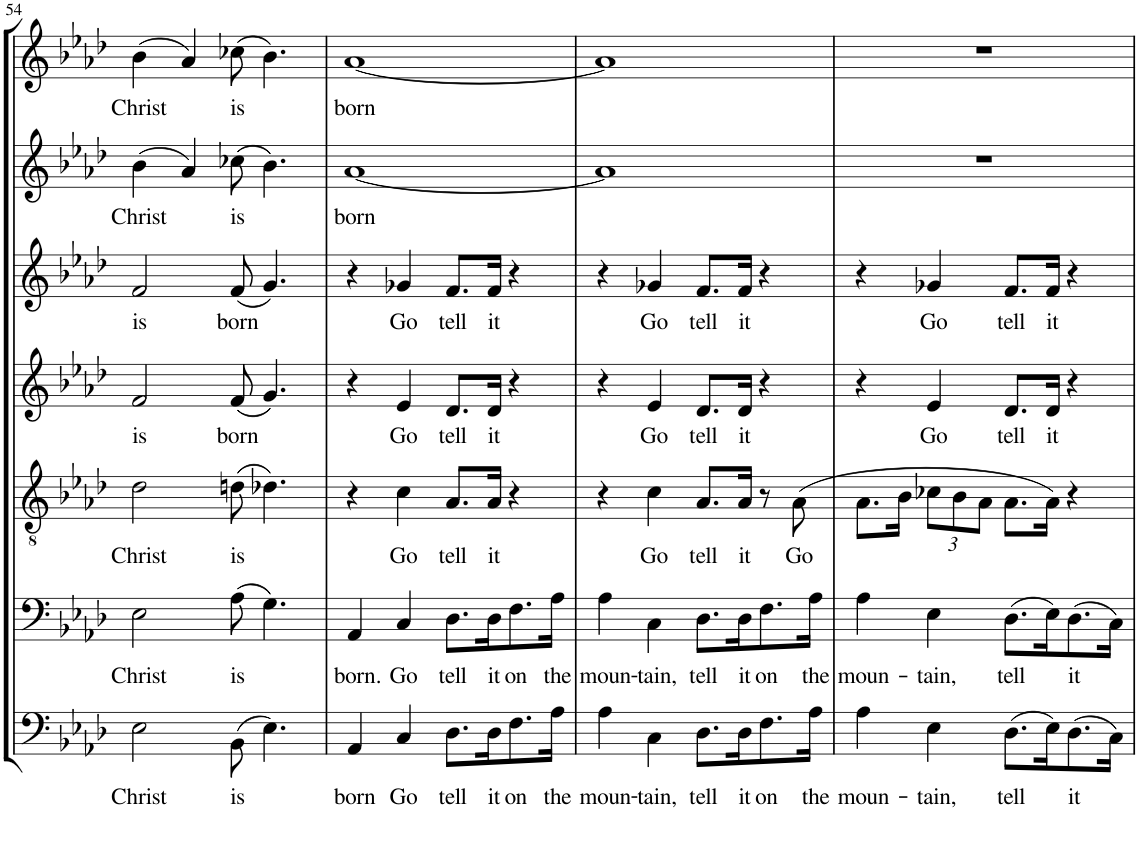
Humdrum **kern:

**kern	**text	**kern	**text	**kern	**text	**kern	**text	**kern	**text	**kern	**text	**kern	**text
*part7	*part7	*part6	*part6	*part5	*part5	*part4	*part4	*part3	*part3	*part2	*part2	*part1	*part1
*staff7	*staff7	*staff6	*staff6	*staff5	*staff5	*staff4	*staff4	*staff3	*staff3	*staff2	*staff2	*staff1	*staff1
*I"Bassi II	*	*I"Bassi I	*	*I"Tenori	*	*I"Contralti II	*	*I"Contralti I	*	*I"Soprani II	*	*I"Soprani I	*
!!LO:PB:g=z
*clefF4	*	*clefF4	*	*clefGv2	*	*clefG2	*	*clefG2	*	*clefG2	*	*clefG2	*
*	*	*	*	*	*	*	*	*	*	*Trd1c2	*	*Trd1c2	*
*k[b-e-a-d-]	*	*k[b-e-a-d-]	*	*k[b-e-a-d-]	*	*k[b-e-a-d-]	*	*k[b-e-a-d-]	*	*k[b-e-a-d-]	*	*k[b-e-a-d-]	*
*A-:	*	*A-:	*	*A-:	*	*A-:	*	*A-:	*	*A-:	*	*A-:	*
*M4/4	*	*M4/4	*	*M4/4	*	*M4/4	*	*M4/4	*	*M4/4	*	*M4/4	*
=54	=54	=54	=54	=54	=54	=54	=54	=54	=54	=54	=54	=54	=54
!	!LO:LY:b	!	!LO:LY:b	!	!LO:LY:b	!	!LO:LY:b	!	!LO:LY:b	!	!LO:LY:b	!	!LO:LY:b
2E-\	Christ	2E-\	Christ	2d-\	Christ	2f/	is	2f/	is	(4b-\	Christ	(4b-\	Christ
.	.	.	.	.	.	.	.	.	.	4a-/)	.	4a-/)	.
!	!LO:LY:b	!	!LO:LY:b	!	!LO:LY:b	!	!LO:LY:b	!	!LO:LY:b	!	!LO:LY:b	!	!LO:LY:b
(8BB-\	is	(8A-\	is	(8dn\	is	(8f/	born	(8f/	born	(8cc-X\	is	(8cc-X\	is
4.E-\)	.	4.G\)	.	4.d-X\)	.	4.g/)	.	4.g/)	.	4.b-\)	.	4.b-\)	.
=55	=55	=55	=55	=55	=55	=55	=55	=55	=55	=55	=55	=55	=55
!	!LO:LY:b	!	!LO:LY:b	!	!	!	!	!	!	!	!LO:LY:b	!	!LO:LY:b
4AA-/	born	4AA-/	born.	4r	.	4r	.	4r	.	[1a-	born	[1a-	born
!	!LO:LY:b	!	!LO:LY:b	!	!LO:LY:b	!	!LO:LY:b	!	!LO:LY:b	!	!	!	!
4C/	Go	4C/	Go	4c\	Go	4e-/	Go	4g-X/	Go	.	.	.	.
!	!LO:LY:b	!	!LO:LY:b	!	!LO:LY:b	!	!LO:LY:b	!	!LO:LY:b	!	!	!	!
8.D-\L	tell	8.D-\L	tell	8.A-/L	tell	8.d-/L	tell	8.f/L	tell	.	.	.	.
!	!LO:LY:b	!	!LO:LY:b	!	!LO:LY:b	!	!LO:LY:b	!	!LO:LY:b	!	!	!	!
16D-\K	it	16D-\K	it	16A-/Jk	it	16d-/Jk	it	16f/Jk	it	.	.	.	.
!	!LO:LY:b	!	!LO:LY:b	!	!	!	!	!	!	!	!	!	!
8.F\	on	8.F\	on	4r	.	4r	.	4r	.	.	.	.	.
!	!LO:LY:b	!	!LO:LY:b	!	!	!	!	!	!	!	!	!	!
16A-\Jk	the	16A-\Jk	the	.	.	.	.	.	.	.	.	.	.
=56	=56	=56	=56	=56	=56	=56	=56	=56	=56	=56	=56	=56	=56
!	!LO:LY:b	!	!LO:LY:b	!	!	!	!	!	!	!	!	!	!
4A-\	moun-	4A-\	moun-	4r	.	4r	.	4r	.	1a-]	.	1a-]	.
!	!LO:LY:b	!	!LO:LY:b	!	!LO:LY:b	!	!LO:LY:b	!	!LO:LY:b	!	!	!	!
4C\	-tain,	4C\	-tain,	4c\	Go	4e-/	Go	4g-X/	Go	.	.	.	.
!	!LO:LY:b	!	!LO:LY:b	!	!LO:LY:b	!	!LO:LY:b	!	!LO:LY:b	!	!	!	!
8.D-\L	tell	8.D-\L	tell	8.A-/L	tell	8.d-/L	tell	8.f/L	tell	.	.	.	.
!	!LO:LY:b	!	!LO:LY:b	!	!LO:LY:b	!	!LO:LY:b	!	!LO:LY:b	!	!	!	!
16D-\K	it	16D-\K	it	16A-/Jk	it	16d-/Jk	it	16f/Jk	it	.	.	.	.
!	!LO:LY:b	!	!LO:LY:b	!	!	!	!	!	!	!	!	!	!
8.F\	on	8.F\	on	8r	.	4r	.	4r	.	.	.	.	.
!	!	!	!	!	!LO:LY:b	!	!	!	!	!	!	!	!
.	.	.	.	(8A-\	Go	.	.	.	.	.	.	.	.
!	!LO:LY:b	!	!LO:LY:b	!	!	!	!	!	!	!	!	!	!
16A-\Jk	the	16A-\Jk	the	.	.	.	.	.	.	.	.	.	.
=57	=57	=57	=57	=57	=57	=57	=57	=57	=57	=57	=57	=57	=57
!	!LO:LY:b	!	!LO:LY:b	!	!	!	!	!	!	!	!	!	!
4A-\	moun-	4A-\	moun-	8.A-\L	.	4r	.	4r	.	1r	.	1r	.
.	.	.	.	16B-\Jk	.	.	.	.	.	.	.	.	.
!	!LO:LY:b	!	!LO:LY:b	!	!	!	!	!	!	!	!	!	!
*	*	*	*	*Xbrackettup	*	*	*	*	*	*	*	*	*
!	!	!	!	!	!	!	!LO:LY:b	!	!LO:LY:b	!	!	!	!
4E-\	-tain,	4E-\	-tain,	12c-X\L	.	4e-/	Go	4g-X/	Go	.	.	.	.
.	.	.	.	12B-\	.	.	.	.	.	.	.	.	.
.	.	.	.	12A-\J	.	.	.	.	.	.	.	.	.
!	!LO:LY:b	!	!LO:LY:b	!	!	!	!LO:LY:b	!	!LO:LY:b	!	!	!	!
(8.D-\L	tell	(8.D-\L	tell	8.A-\L	.	8.d-/L	tell	8.f/L	tell	.	.	.	.
!	!	!	!	!	!	!	!LO:LY:b	!	!LO:LY:b	!	!	!	!
16E-\K)	.	16E-\K)	.	16A-\Jk)	.	16d-/Jk	it	16f/Jk	it	.	.	.	.
!	!LO:LY:b	!	!LO:LY:b	!	!	!	!	!	!	!	!	!	!
(8.D-\	it	(8.D-\	it	4r	.	4r	.	4r	.	.	.	.	.
16C\Jk)	.	16C\Jk)	.	.	.	.	.	.	.	.	.	.	.
=	=	=	=	=	=	=	=	=	=	=	=	=	=
*-	*-	*-	*-	*-	*-	*-	*-	*-	*-	*-	*-	*-	*-
